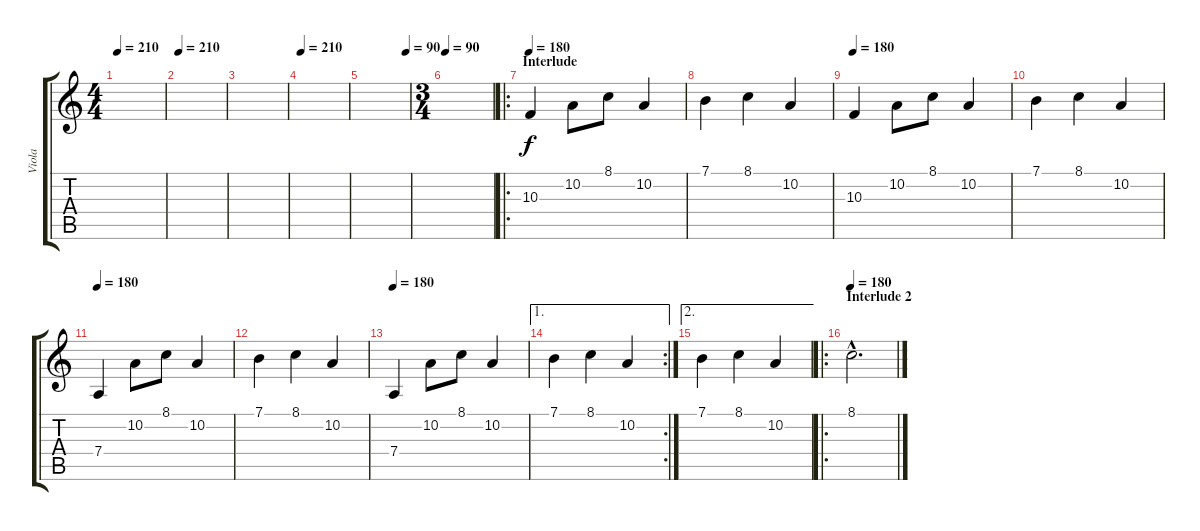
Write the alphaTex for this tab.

\track ("Viola" "Viola") {instrument viola}
\staff {score tabs}
\tuning (E4 B3 G3 D3 A2 E2) {hide}
\ts (4 4)
\tempo 210
\clef g2
\ks c
|
\tempo 210
|
|
\tempo 210
|
\tempo (90 0.9375)
|
\ts (3 4)
\tempo 90
|
\ro
\section ("" "Interlude")
\tempo 180
10.3.4{volume 12} 10.2.8 8.1.8 10.2.4 |
7.1.4 8.1.4 10.2.4 |
\tempo 180
10.3.4 10.2.8 8.1.8 10.2.4 |
7.1.4 8.1.4 10.2.4 |
\tempo 180
7.4.4{volume 11} 10.2.8 8.1.8 10.2.4 |
7.1.4 8.1.4 10.2.4 |
\tempo 180
7.4.4 10.2.8 8.1.8 10.2.4 |
\ae 1
\rc 2
7.1.4 8.1.4 10.2.4 |
\ae 2
7.1.4 8.1.4 10.2.4 |
\ro
\section ("" "Interlude 2")
\tempo 180
8.1{hac}.2{d volume 11}
